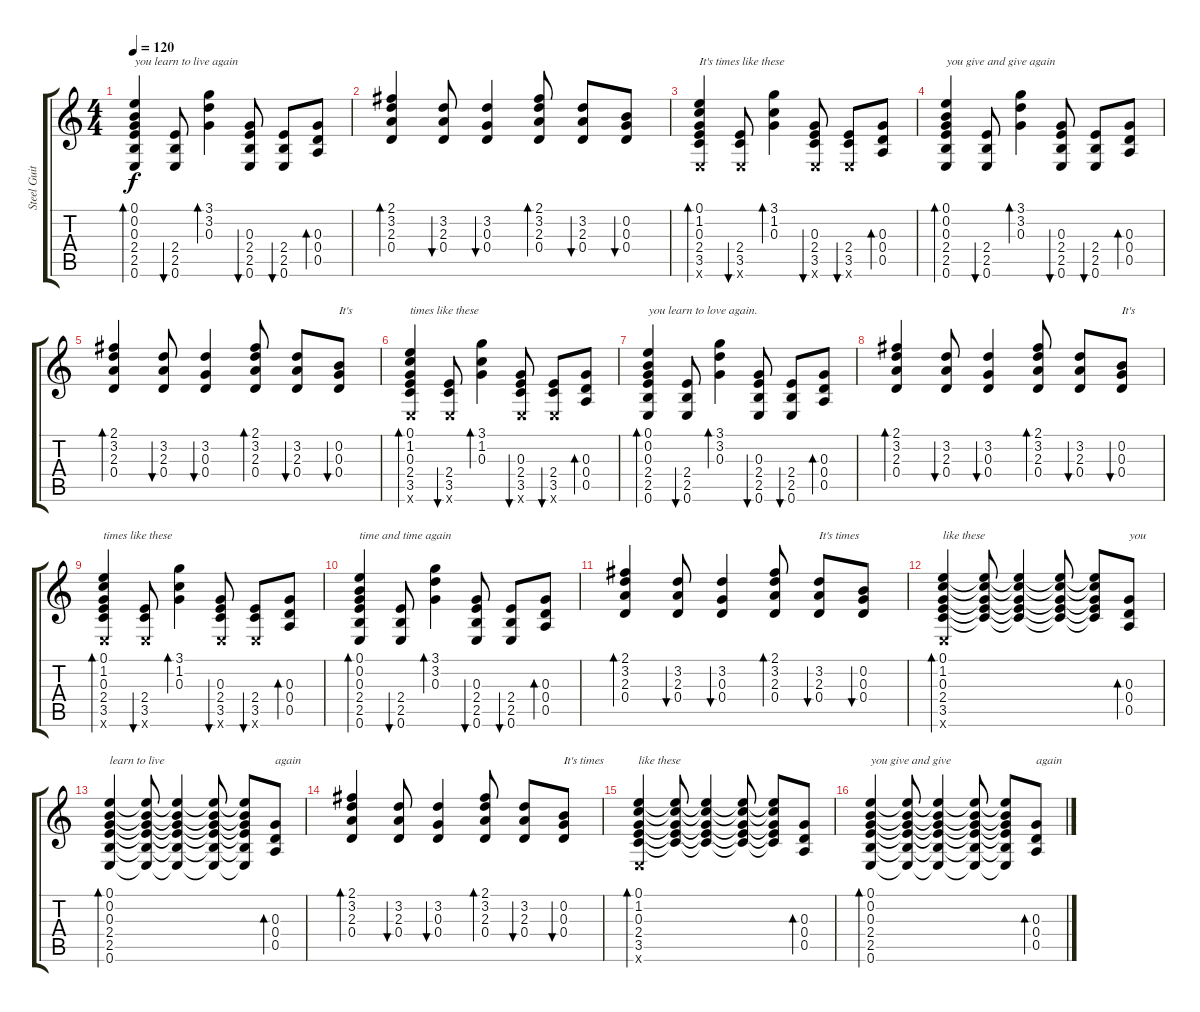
\track ("Steel Guitar (Center)" "Steel Guit") {instrument acousticguitarsteel}
\staff {score tabs}
\tuning (E4 B3 G3 D3 A2 E2) {hide}
\ts (4 4)
\tempo 120
\clef g2
\ks c
(0.1 0.2 0.3 2.4 2.5 0.6).4{bd 60 txt "you learn to live again" dy f} (2.4 2.5 0.6).8{bu 60} (3.1 3.2 0.3).4{bd 60} (0.3 2.4 2.5 0.6).8{bu 60} (2.4 2.5 0.6).8{bu 60} (0.3 0.4 0.5).8{bd 60} |
(2.1 3.2 2.3 0.4).4{bd 60} (3.2 2.3 0.4).8{bu 60} (3.2 0.3 0.4).4{bu 60} (2.1 3.2 2.3 0.4).8{bd 60} (3.2 2.3 0.4).8{bu 60} (0.2 0.3 0.4).8{bu 60} |
(0.1 1.2 0.3 2.4 3.5 0.6{x}).4{bd 60 txt "It's times like these "} (2.4 3.5 0.6{x}).8{bu 60} (3.1 1.2 0.3).4{bd 60} (0.3 2.4 3.5 0.6{x}).8{bu 60} (2.4 3.5 0.6{x}).8{bu 60} (0.3 0.4 0.5).8{bd 60} |
(0.1 0.2 0.3 2.4 2.5 0.6).4{bd 60 txt "you give and give again"} (2.4 2.5 0.6).8{bu 60} (3.1 3.2 0.3).4{bd 60} (0.3 2.4 2.5 0.6).8{bu 60} (2.4 2.5 0.6).8{bu 60} (0.3 0.4 0.5).8{bd 60} |
(2.1 3.2 2.3 0.4).4{bd 60} (3.2 2.3 0.4).8{bu 60} (3.2 0.3 0.4).4{bu 60} (2.1 3.2 2.3 0.4).8{bd 60} (3.2 2.3 0.4).8{bu 60} (0.2 0.3 0.4).8{bu 60 txt "It's"} |
(0.1 1.2 0.3 2.4 3.5 0.6{x}).4{bd 60 txt "times like these"} (2.4 3.5 0.6{x}).8{bu 60} (3.1 1.2 0.3).4{bd 60} (0.3 2.4 3.5 0.6{x}).8{bu 60} (2.4 3.5 0.6{x}).8{bu 60} (0.3 0.4 0.5).8{bd 60} |
(0.1 0.2 0.3 2.4 2.5 0.6).4{bd 60 txt "you learn to love again."} (2.4 2.5 0.6).8{bu 60} (3.1 3.2 0.3).4{bd 60} (0.3 2.4 2.5 0.6).8{bu 60} (2.4 2.5 0.6).8{bu 60} (0.3 0.4 0.5).8{bd 60} |
(2.1 3.2 2.3 0.4).4{bd 60} (3.2 2.3 0.4).8{bu 60} (3.2 0.3 0.4).4{bu 60} (2.1 3.2 2.3 0.4).8{bd 60} (3.2 2.3 0.4).8{bu 60} (0.2 0.3 0.4).8{bu 60 txt "It's"} |
(0.1 1.2 0.3 2.4 3.5 0.6{x}).4{bd 60 txt "times like these"} (2.4 3.5 0.6{x}).8{bu 60} (3.1 1.2 0.3).4{bd 60} (0.3 2.4 3.5 0.6{x}).8{bu 60} (2.4 3.5 0.6{x}).8{bu 60} (0.3 0.4 0.5).8{bd 60} |
(0.1 0.2 0.3 2.4 2.5 0.6).4{bd 60 txt "time and time again"} (2.4 2.5 0.6).8{bu 60} (3.1 3.2 0.3).4{bd 60} (0.3 2.4 2.5 0.6).8{bu 60} (2.4 2.5 0.6).8{bu 60} (0.3 0.4 0.5).8{bd 60} |
(2.1 3.2 2.3 0.4).4{bd 60} (3.2 2.3 0.4).8{bu 60} (3.2 0.3 0.4).4{bu 60} (2.1 3.2 2.3 0.4).8{bd 60} (3.2 2.3 0.4).8{bu 60 txt "It's times"} (0.2 0.3 0.4).8{bu 60} |
(0.1 1.2 0.3 2.4 3.5 0.6{x}).4{bd 60 txt "like these"} (0.1{t} 1.2{t} 0.3{t} 2.4{t} 3.5{t}).8 (0.1{t} 1.2{t} 0.3{t} 2.4{t} 3.5{t}).4 (0.1{t} 1.2{t} 0.3{t} 2.4{t} 3.5{t}).8 (0.1{t} 1.2{t} 0.3{t} 2.4{t} 3.5{t}).8 (0.3 0.4 0.5).8{bd 60 txt "you"} |
(0.1 0.2 0.3 2.4 2.5 0.6).4{bd 60 txt "learn to live "} (0.1{t} 0.2{t} 0.3{t} 2.4{t} 2.5{t} 0.6{t}).8 (0.1{t} 0.2{t} 0.3{t} 2.4{t} 2.5{t} 0.6{t}).4 (0.1{t} 0.2{t} 0.3{t} 2.4{t} 2.5{t} 0.6{t}).8 (0.1{t} 0.2{t} 0.3{t} 2.4{t} 2.5{t} 0.6{t}).8 (0.3 0.4 0.5).8{bd 60 txt "again"} |
(2.1 3.2 2.3 0.4).4{bd 60} (3.2 2.3 0.4).8{bu 60} (3.2 0.3 0.4).4{bu 60} (2.1 3.2 2.3 0.4).8{bd 60} (3.2 2.3 0.4).8{bu 60} (0.2 0.3 0.4).8{bu 60 txt "It's times"} |
(0.1 1.2 0.3 2.4 3.5 0.6{x}).4{bd 60 txt "like these"} (0.1{t} 1.2{t} 0.3{t} 2.4{t} 3.5{t}).8 (0.1{t} 1.2{t} 0.3{t} 2.4{t} 3.5{t}).4 (0.1{t} 1.2{t} 0.3{t} 2.4{t} 3.5{t}).8 (0.1{t} 1.2{t} 0.3{t} 2.4{t} 3.5{t}).8 (0.3 0.4 0.5).8{bd 60} |
(0.1 0.2 0.3 2.4 2.5 0.6).4{bd 60 txt "you give and give "} (0.1{t} 0.2{t} 0.3{t} 2.4{t} 2.5{t} 0.6{t}).8 (0.1{t} 0.2{t} 0.3{t} 2.4{t} 2.5{t} 0.6{t}).4 (0.1{t} 0.2{t} 0.3{t} 2.4{t} 2.5{t} 0.6{t}).8 (0.1{t} 0.2{t} 0.3{t} 2.4{t} 2.5{t} 0.6{t}).8 (0.3 0.4 0.5).8{bd 60 txt "again"}
